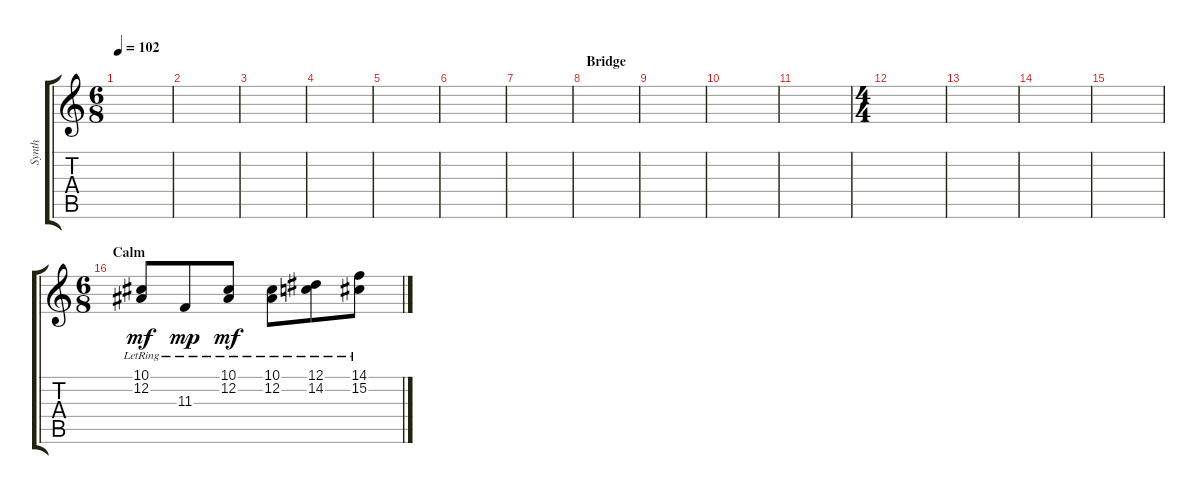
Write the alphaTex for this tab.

\track ("Synth" "Synth") {instrument harpsichord}
\staff {score tabs}
\tuning (Eb4 Bb3 Gb3 Db3 Ab2 Eb2) {hide}
\ts (6 8)
\tempo 102
\clef g2
\ks c
|
|
|
|
|
|
|
\section ("" "Bridge")
|
|
|
|
\ts (4 4)
|
|
|
|
\ts (6 8)
\section ("" "Calm")
(10.1{lr} 12.2{lr}).8{dy mf} 11.3{lr}.8{dy mp} (10.1{lr} 12.2{lr}).8{dy mf} (10.1{lr} 12.2{lr}).8 (12.1{lr} 14.2{lr}).8 (14.1{lr} 15.2{lr}).8
